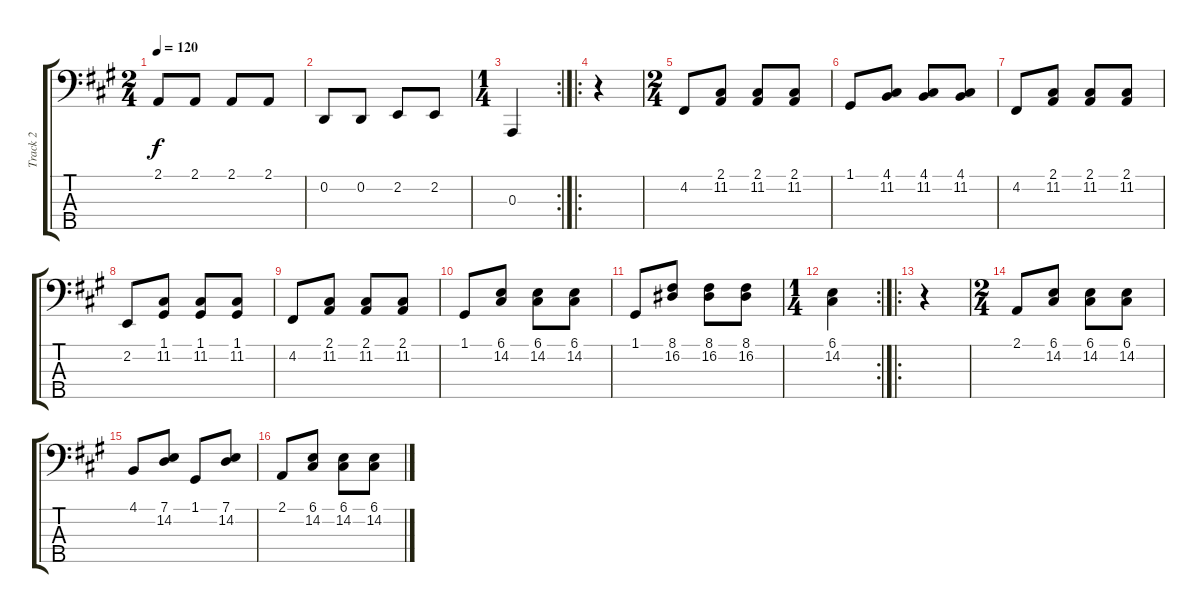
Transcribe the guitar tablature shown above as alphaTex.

\track ("Track 2" "Track 2") {instrument acousticgrandpiano}
\staff {score tabs}
\tuning (G2 D2 A1 E1 B0) {hide}
\ts (2 4)
\tempo 120
\clef f4
\ks a
2.1.8{dy f} 2.1.8 2.1.8 2.1.8 |
0.2.8 0.2.8 2.2.8 2.2.8 |
\rc 2
\ts (1 4)
0.3.4 |
\ro
r.4 |
\ts (2 4)
4.2.8 (2.1 11.2).8 (2.1 11.2).8 (2.1 11.2).8 |
1.1.8 (4.1 11.2).8 (4.1 11.2).8 (4.1 11.2).8 |
4.2.8 (2.1 11.2).8 (2.1 11.2).8 (2.1 11.2).8 |
2.2.8 (1.1 11.2).8 (1.1 11.2).8 (1.1 11.2).8 |
4.2.8 (2.1 11.2).8 (2.1 11.2).8 (2.1 11.2).8 |
1.1.8 (6.1 14.2).8 (6.1 14.2).8 (6.1 14.2).8 |
1.1.8 (8.1 16.2).8 (8.1 16.2).8 (8.1 16.2).8 |
\rc 2
\ts (1 4)
(6.1 14.2).4 |
\ro
r.4 |
\ts (2 4)
2.1.8 (6.1 14.2).8 (6.1 14.2).8 (6.1 14.2).8 |
4.1.8 (7.1 14.2).8 1.1.8 (7.1 14.2).8 |
2.1.8 (6.1 14.2).8 (6.1 14.2).8 (6.1 14.2).8
